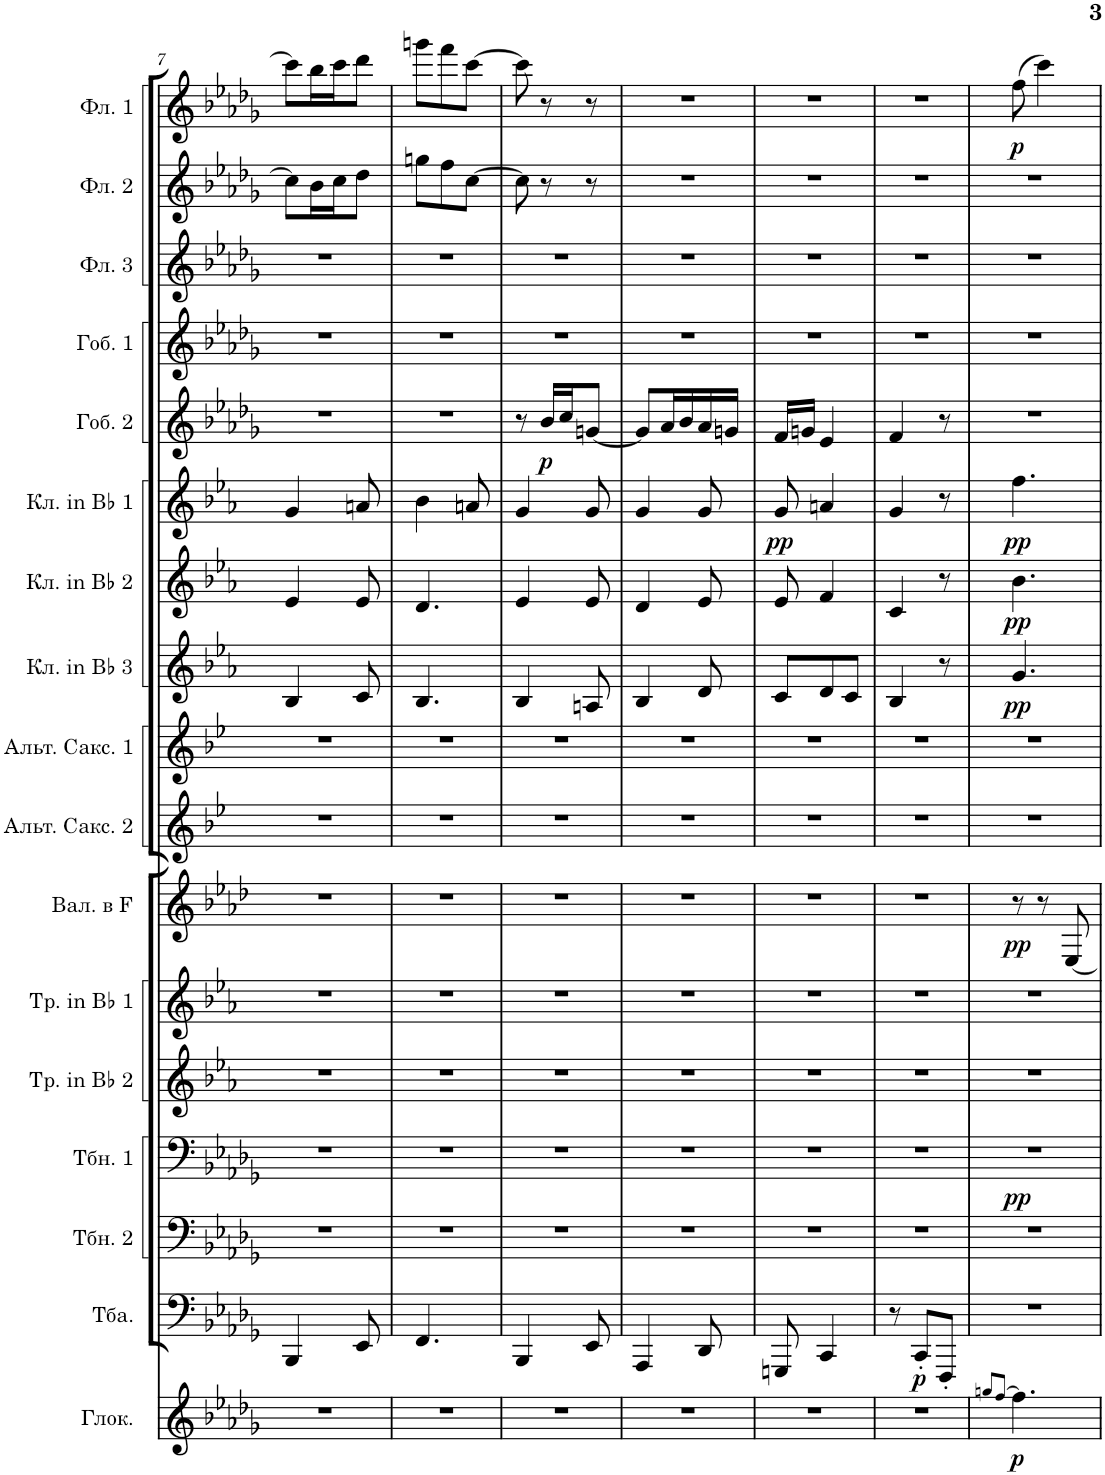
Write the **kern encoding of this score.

**kern	**dynam	**kern	**dynam	**kern	**kern	**dynam	**kern	**kern	**kern	**dynam	**kern	**kern	**kern	**dynam	**kern	**dynam	**kern	**dynam	**kern	**dynam	**kern	**kern	**kern	**kern	**dynam
*part17	*part17	*part16	*part16	*part15	*part14	*part14	*part13	*part12	*part11	*part11	*part10	*part9	*part8	*part8	*part7	*part7	*part6	*part6	*part5	*part5	*part4	*part3	*part2	*part1	*part1
*staff17	*staff17	*staff16	*staff16	*staff15	*staff14	*staff14	*staff13	*staff12	*staff11	*staff11	*staff10	*staff9	*staff8	*staff8	*staff7	*staff7	*staff6	*staff6	*staff5	*staff5	*staff4	*staff3	*staff2	*staff1	*staff1
*I"Глокеншпиль	*	*I"Туба	*	*I"Тромбон 2	*I"Тромбон 1	*	*I"Труба in Bb 2	*I"Труба in Bb 1	*I"Horn в F	*	*I"Альтовый саксофон 2	*I"Альтовый саксофон 1	*I"Кларнет in Bb 3	*	*I"Кларнет in Bb 2	*	*I"Кларнет in Bb 1	*	*I"Гобой 2	*	*I"Гобой 1	*I"Флейта 3	*I"Флейта 2	*I"Флейта 1	*
*	*	*	*	*	*	*	*I'Тр. in Bb 2	*I'Тр. in Bb 1	*I'Вал. в F	*	*	*	*I'Кл. in Bb 3	*	*I'Кл. in Bb 2	*	*I'Кл. in Bb 1	*	*	*	*	*	*	*	*
!!LO:PB:g=z
*clefG2	*	*clefF4	*	*clefF4	*clefF4	*	*clefG2	*clefG2	*clefG2	*	*clefG2	*clefG2	*clefG2	*	*clefG2	*	*clefG2	*	*clefG2	*	*clefG2	*clefG2	*clefG2	*clefG2	*
*Trd-14c-24	*	*	*	*	*	*	*Trd1c2	*Trd1c2	*Trd4c7	*	*Trd5c9	*Trd5c9	*Trd1c2	*	*Trd1c2	*	*Trd1c2	*	*	*	*	*	*	*	*
*k[b-e-a-d-g-]	*	*k[b-e-a-d-g-]	*	*k[b-e-a-d-g-]	*k[b-e-a-d-g-]	*	*k[b-e-a-]	*k[b-e-a-]	*k[b-e-a-d-]	*	*k[b-e-]	*k[b-e-]	*k[b-e-a-]	*	*k[b-e-a-]	*	*k[b-e-a-]	*	*k[b-e-a-d-g-]	*	*k[b-e-a-d-g-]	*k[b-e-a-d-g-]	*k[b-e-a-d-g-]	*k[b-e-a-d-g-]	*
*M3/8	*	*M3/8	*	*M3/8	*M3/8	*	*M3/8	*M3/8	*M3/8	*	*M3/8	*M3/8	*M3/8	*	*M3/8	*	*M3/8	*	*M3/8	*	*M3/8	*M3/8	*M3/8	*M3/8	*
=7	=7	=7	=7	=7	=7	=7	=7	=7	=7	=7	=7	=7	=7	=7	=7	=7	=7	=7	=7	=7	=7	=7	=7	=7	=7
4.r	.	4BBB-/	.	4.r	4.r	.	4.r	4.r	4.r	.	4.r	4.r	4B-/	.	4e-/	.	4g/	.	4.r	.	4.r	4.r	8cc\L]	8ccc\L]	.
.	.	.	.	.	.	.	.	.	.	.	.	.	.	.	.	.	.	.	.	.	.	.	16b-\L	16bb-\L	.
.	.	.	.	.	.	.	.	.	.	.	.	.	.	.	.	.	.	.	.	.	.	.	16cc\J	16ccc\J	.
.	.	8EE-/	.	.	.	.	.	.	.	.	.	.	8c/	.	8e-/	.	8an/	.	.	.	.	.	8dd-\J	8ddd-\J	.
=8	=8	=8	=8	=8	=8	=8	=8	=8	=8	=8	=8	=8	=8	=8	=8	=8	=8	=8	=8	=8	=8	=8	=8	=8	=8
4.r	.	4.FF/	.	4.r	4.r	.	4.r	4.r	4.r	.	4.r	4.r	4.B-/	.	4.d/	.	4b-\	.	4.r	.	4.r	4.r	8ggn\L	8gggn\L	.
.	.	.	.	.	.	.	.	.	.	.	.	.	.	.	.	.	.	.	.	.	.	.	8ff\	8fff\	.
.	.	.	.	.	.	.	.	.	.	.	.	.	.	.	.	.	8an/	.	.	.	.	.	[8cc\J	[8ccc\J	.
=9	=9	=9	=9	=9	=9	=9	=9	=9	=9	=9	=9	=9	=9	=9	=9	=9	=9	=9	=9	=9	=9	=9	=9	=9	=9
4.r	.	4BBB-/	.	4.r	4.r	.	4.r	4.r	4.r	.	4.r	4.r	4B-/	.	4e-/	.	4g/	.	8r	.	4.r	4.r	8cc\]	8ccc\]	.
!	!	!	!	!	!	!	!	!	!	!	!	!	!	!	!	!	!	!	!	!LO:DY:b	!	!	!	!	!
.	.	.	.	.	.	.	.	.	.	.	.	.	.	.	.	.	.	.	16b-/LL	p	.	.	8r	8r	.
.	.	.	.	.	.	.	.	.	.	.	.	.	.	.	.	.	.	.	16cc/J	.	.	.	.	.	.
.	.	8EE-/	.	.	.	.	.	.	.	.	.	.	8An/	.	8e-/	.	8g/	.	[8gn/J	.	.	.	8r	8r	.
=10	=10	=10	=10	=10	=10	=10	=10	=10	=10	=10	=10	=10	=10	=10	=10	=10	=10	=10	=10	=10	=10	=10	=10	=10	=10
4.r	.	4AAA-/	.	4.r	4.r	.	4.r	4.r	4.r	.	4.r	4.r	4B-/	.	4d/	.	4g/	.	8g/L]	.	4.r	4.r	4.r	4.r	.
.	.	.	.	.	.	.	.	.	.	.	.	.	.	.	.	.	.	.	16a-/L	.	.	.	.	.	.
.	.	.	.	.	.	.	.	.	.	.	.	.	.	.	.	.	.	.	16b-/	.	.	.	.	.	.
.	.	8DD-/	.	.	.	.	.	.	.	.	.	.	8d/	.	8e-/	.	8g/	.	16a-/	.	.	.	.	.	.
.	.	.	.	.	.	.	.	.	.	.	.	.	.	.	.	.	.	.	16gn/JJ	.	.	.	.	.	.
=11	=11	=11	=11	=11	=11	=11	=11	=11	=11	=11	=11	=11	=11	=11	=11	=11	=11	=11	=11	=11	=11	=11	=11	=11	=11
!	!	!	!	!	!	!	!	!	!	!	!	!	!	!	!	!	!	!LO:DY:b	!	!	!	!	!	!	!
4.r	.	8GGGn/	.	4.r	4.r	.	4.r	4.r	4.r	.	4.r	4.r	8c/L	.	8e-/	.	8g/	pp	16f/LL	.	4.r	4.r	4.r	4.r	.
.	.	.	.	.	.	.	.	.	.	.	.	.	.	.	.	.	.	.	16gn/JJ	.	.	.	.	.	.
.	.	4CC/	.	.	.	.	.	.	.	.	.	.	8d/	.	4f/	.	4an/	.	4e-/	.	.	.	.	.	.
.	.	.	.	.	.	.	.	.	.	.	.	.	8c/J	.	.	.	.	.	.	.	.	.	.	.	.
=12	=12	=12	=12	=12	=12	=12	=12	=12	=12	=12	=12	=12	=12	=12	=12	=12	=12	=12	=12	=12	=12	=12	=12	=12	=12
4.r	.	8r	.	4.r	4.r	.	4.r	4.r	4.r	.	4.r	4.r	4B-/	.	4c/	.	4g/	.	4f/	.	4.r	4.r	4.r	4.r	.
!	!	!	!LO:DY:b	!	!	!	!	!	!	!	!	!	!	!	!	!	!	!	!	!	!	!	!	!	!
.	.	8CC'/L	p	.	.	.	.	.	.	.	.	.	.	.	.	.	.	.	.	.	.	.	.	.	.
.	.	8FFF'/J	.	.	.	.	.	.	.	.	.	.	8r	.	8r	.	8r	.	8r	.	.	.	.	.	.
=13	=13	=13	=13	=13	=13	=13	=13	=13	=13	=13	=13	=13	=13	=13	=13	=13	=13	=13	=13	=13	=13	=13	=13	=13	=13
8qggn/L	.	.	.	.	.	.	.	.	.	.	.	.	.	.	.	.	.	.	.	.	.	.	.	.	.
[8qff/J	.	.	.	.	.	.	.	.	.	.	.	.	.	.	.	.	.	.	.	.	.	.	.	.	.
!	!LO:DY:b	!	!	!	!	!LO:DY:b	!	!	!	!LO:DY:b	!	!	!	!LO:DY:b	!	!LO:DY:b	!	!LO:DY:b	!	!	!	!	!	!	!LO:DY:b
4.ff\]	p	4.r	.	4.r	4.r	pp	4.r	4.r	8r	pp	4.r	4.r	4.g/	pp	4.b-\	pp	4.ff\	pp	4.r	.	4.r	4.r	4.r	(8ff\	p
.	.	.	.	.	.	.	.	.	8r	.	.	.	.	.	.	.	.	.	.	.	.	.	.	4ccc\)	.
.	.	.	.	.	.	.	.	.	[8E-/	.	.	.	.	.	.	.	.	.	.	.	.	.	.	.	.
=	=	=	=	=	=	=	=	=	=	=	=	=	=	=	=	=	=	=	=	=	=	=	=	=	=
*-	*-	*-	*-	*-	*-	*-	*-	*-	*-	*-	*-	*-	*-	*-	*-	*-	*-	*-	*-	*-	*-	*-	*-	*-	*-
